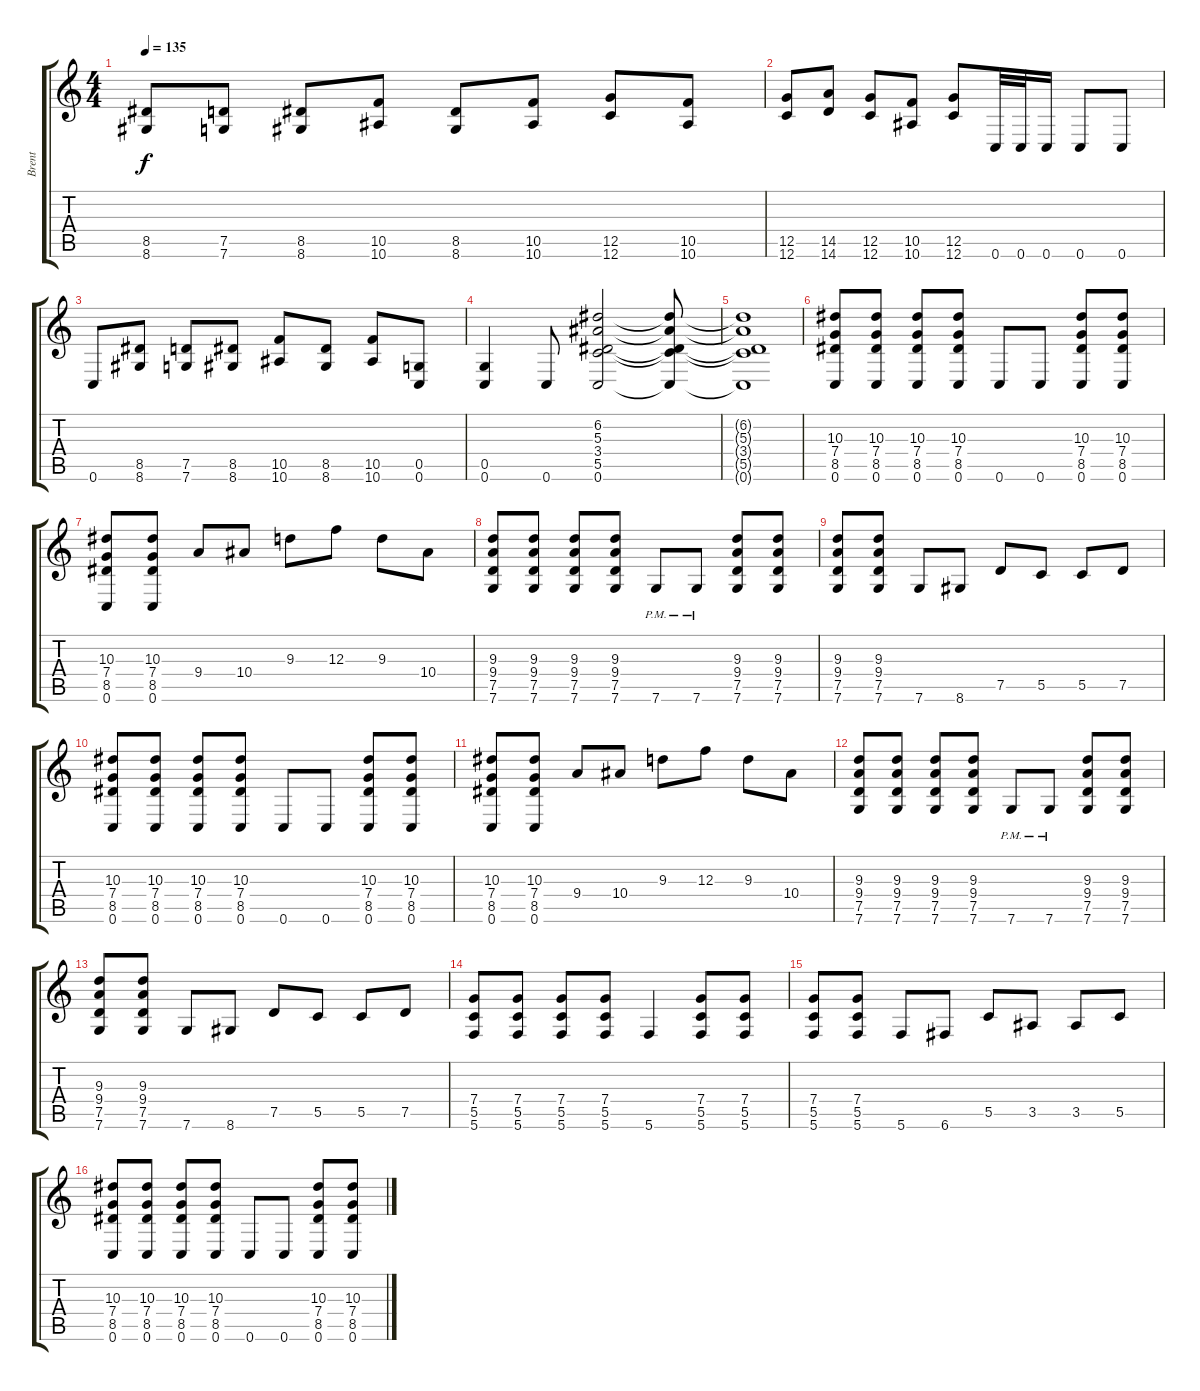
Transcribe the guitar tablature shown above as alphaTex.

\track ("Brent" "Brent") {instrument distortionguitar}
\staff {score tabs}
\tuning (D4 A3 F3 C3 G2 C2) {hide}
\ts (4 4)
\tempo 135
\clef g2
\ks c
(8.5 8.6).8{dy f} (7.5 7.6).8 (8.5 8.6).8 (10.5 10.6).8 (8.5 8.6).8 (10.5 10.6).8 (12.5 12.6).8 (10.5 10.6).8 |
(12.5 12.6).8 (14.5 14.6).8 (12.5 12.6).8 (10.5 10.6).8 (12.5 12.6).8 0.6.32 0.6.32 0.6.16 0.6.8 0.6.8 |
0.6.8 (8.5 8.6).8 (7.5 7.6).8 (8.5 8.6).8 (10.5 10.6).8 (8.5 8.6).8 (10.5 10.6).8 (0.5 0.6).8 |
(0.5 0.6).4 0.6.8 (6.2 5.3 3.4 5.5 0.6).2 (6.2{t} 5.3{t} 3.4{t} 5.5{t} 0.6{t}).8 |
(6.2{t} 5.3{t} 3.4{t} 5.5{t} 0.6{t}).1 |
(10.3 7.4 8.5 0.6).8 (10.3 7.4 8.5 0.6).8 (10.3 7.4 8.5 0.6).8 (10.3 7.4 8.5 0.6).8 0.6.8 0.6.8 (10.3 7.4 8.5 0.6).8 (10.3 7.4 8.5 0.6).8 |
(10.3 7.4 8.5 0.6).8 (10.3 7.4 8.5 0.6).8 9.4.8 10.4.8 9.3.8 12.3.8 9.3.8 10.4.8 |
(9.3 9.4 7.5 7.6).8 (9.3 9.4 7.5 7.6).8 (9.3 9.4 7.5 7.6).8 (9.3 9.4 7.5 7.6).8 7.6{pm}.8 7.6{pm}.8 (9.3 9.4 7.5 7.6).8 (9.3 9.4 7.5 7.6).8 |
(9.3 9.4 7.5 7.6).8 (9.3 9.4 7.5 7.6).8 7.6.8 8.6.8 7.5.8 5.5.8 5.5.8 7.5.8 |
(10.3 7.4 8.5 0.6).8 (10.3 7.4 8.5 0.6).8 (10.3 7.4 8.5 0.6).8 (10.3 7.4 8.5 0.6).8 0.6.8 0.6.8 (10.3 7.4 8.5 0.6).8 (10.3 7.4 8.5 0.6).8 |
(10.3 7.4 8.5 0.6).8 (10.3 7.4 8.5 0.6).8 9.4.8 10.4.8 9.3.8 12.3.8 9.3.8 10.4.8 |
(9.3 9.4 7.5 7.6).8 (9.3 9.4 7.5 7.6).8 (9.3 9.4 7.5 7.6).8 (9.3 9.4 7.5 7.6).8 7.6{pm}.8 7.6{pm}.8 (9.3 9.4 7.5 7.6).8 (9.3 9.4 7.5 7.6).8 |
(9.3 9.4 7.5 7.6).8 (9.3 9.4 7.5 7.6).8 7.6.8 8.6.8 7.5.8 5.5.8 5.5.8 7.5.8 |
(7.4 5.5 5.6).8 (7.4 5.5 5.6).8 (7.4 5.5 5.6).8 (7.4 5.5 5.6).8 5.6.4 (7.4 5.5 5.6).8 (7.4 5.5 5.6).8 |
(7.4 5.5 5.6).8 (7.4 5.5 5.6).8 5.6.8 6.6.8 5.5.8 3.5.8 3.5.8 5.5.8 |
(10.3 7.4 8.5 0.6).8 (10.3 7.4 8.5 0.6).8 (10.3 7.4 8.5 0.6).8 (10.3 7.4 8.5 0.6).8 0.6.8 0.6.8 (10.3 7.4 8.5 0.6).8 (10.3 7.4 8.5 0.6).8
